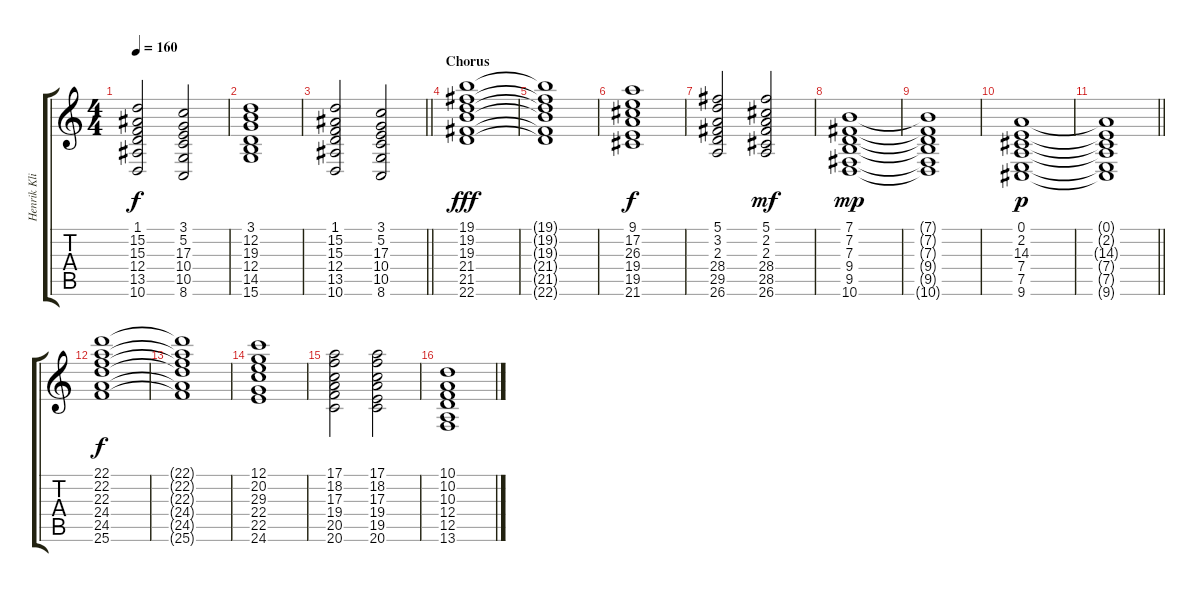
\track ("Henrik Klingenberg" "Henrik Kli") {instrument stringensemble1}
\staff {score tabs}
\tuning (E4 B3 G3 D3 A2 E2) {hide}
\ts (4 4)
\tempo 160
\clef g2
\ks c
(1.1 15.2 15.3 12.4 13.5 10.6).2{dy f} (3.1 5.2 17.3 10.4 10.5 8.6).2 |
(3.1 12.2 19.3 12.4 14.5 15.6).1 |
\barLineRight lightlight
(1.1 15.2 15.3 12.4 13.5 10.6).2 (3.1 5.2 17.3 10.4 10.5 8.6).2 |
\section ("" "Chorus")
(19.1 19.2 19.3 21.4 21.5 22.6).1{dy fff volume 16 instrument choiraahs} |
(19.1{t} 19.2{t} 19.3{t} 21.4{t} 21.5{t} 22.6{t}).1 |
(9.1 17.2 26.3 19.4 19.5 21.6).1{dy f} |
(5.1 3.2 2.3 28.4 29.5 26.6).2 (5.1 2.2 2.3 28.4 28.5 26.6).2{dy mf} |
(7.1 7.2 7.3 9.4 9.5 10.6).1{dy mp} |
(7.1{t} 7.2{t} 7.3{t} 9.4{t} 9.5{t} 10.6{t}).1 |
(0.1 2.2 14.3 7.4 7.5 9.6).1{dy p} |
\barLineRight lightlight
(0.1{t} 2.2{t} 14.3{t} 7.4{t} 7.5{t} 9.6{t}).1 |
(22.1 22.2 22.3 24.4 24.5 25.6).1{dy f volume 11 instrument stringensemble1} |
(22.1{t} 22.2{t} 22.3{t} 24.4{t} 24.5{t} 25.6{t}).1 |
(12.1 20.2 29.3 22.4 22.5 24.6).1 |
(17.1 18.2 17.3 19.4 20.5 20.6).2 (17.1 18.2 17.3 19.4 19.5 20.6).2 |
(10.1 10.2 10.3 12.4 12.5 13.6).1
